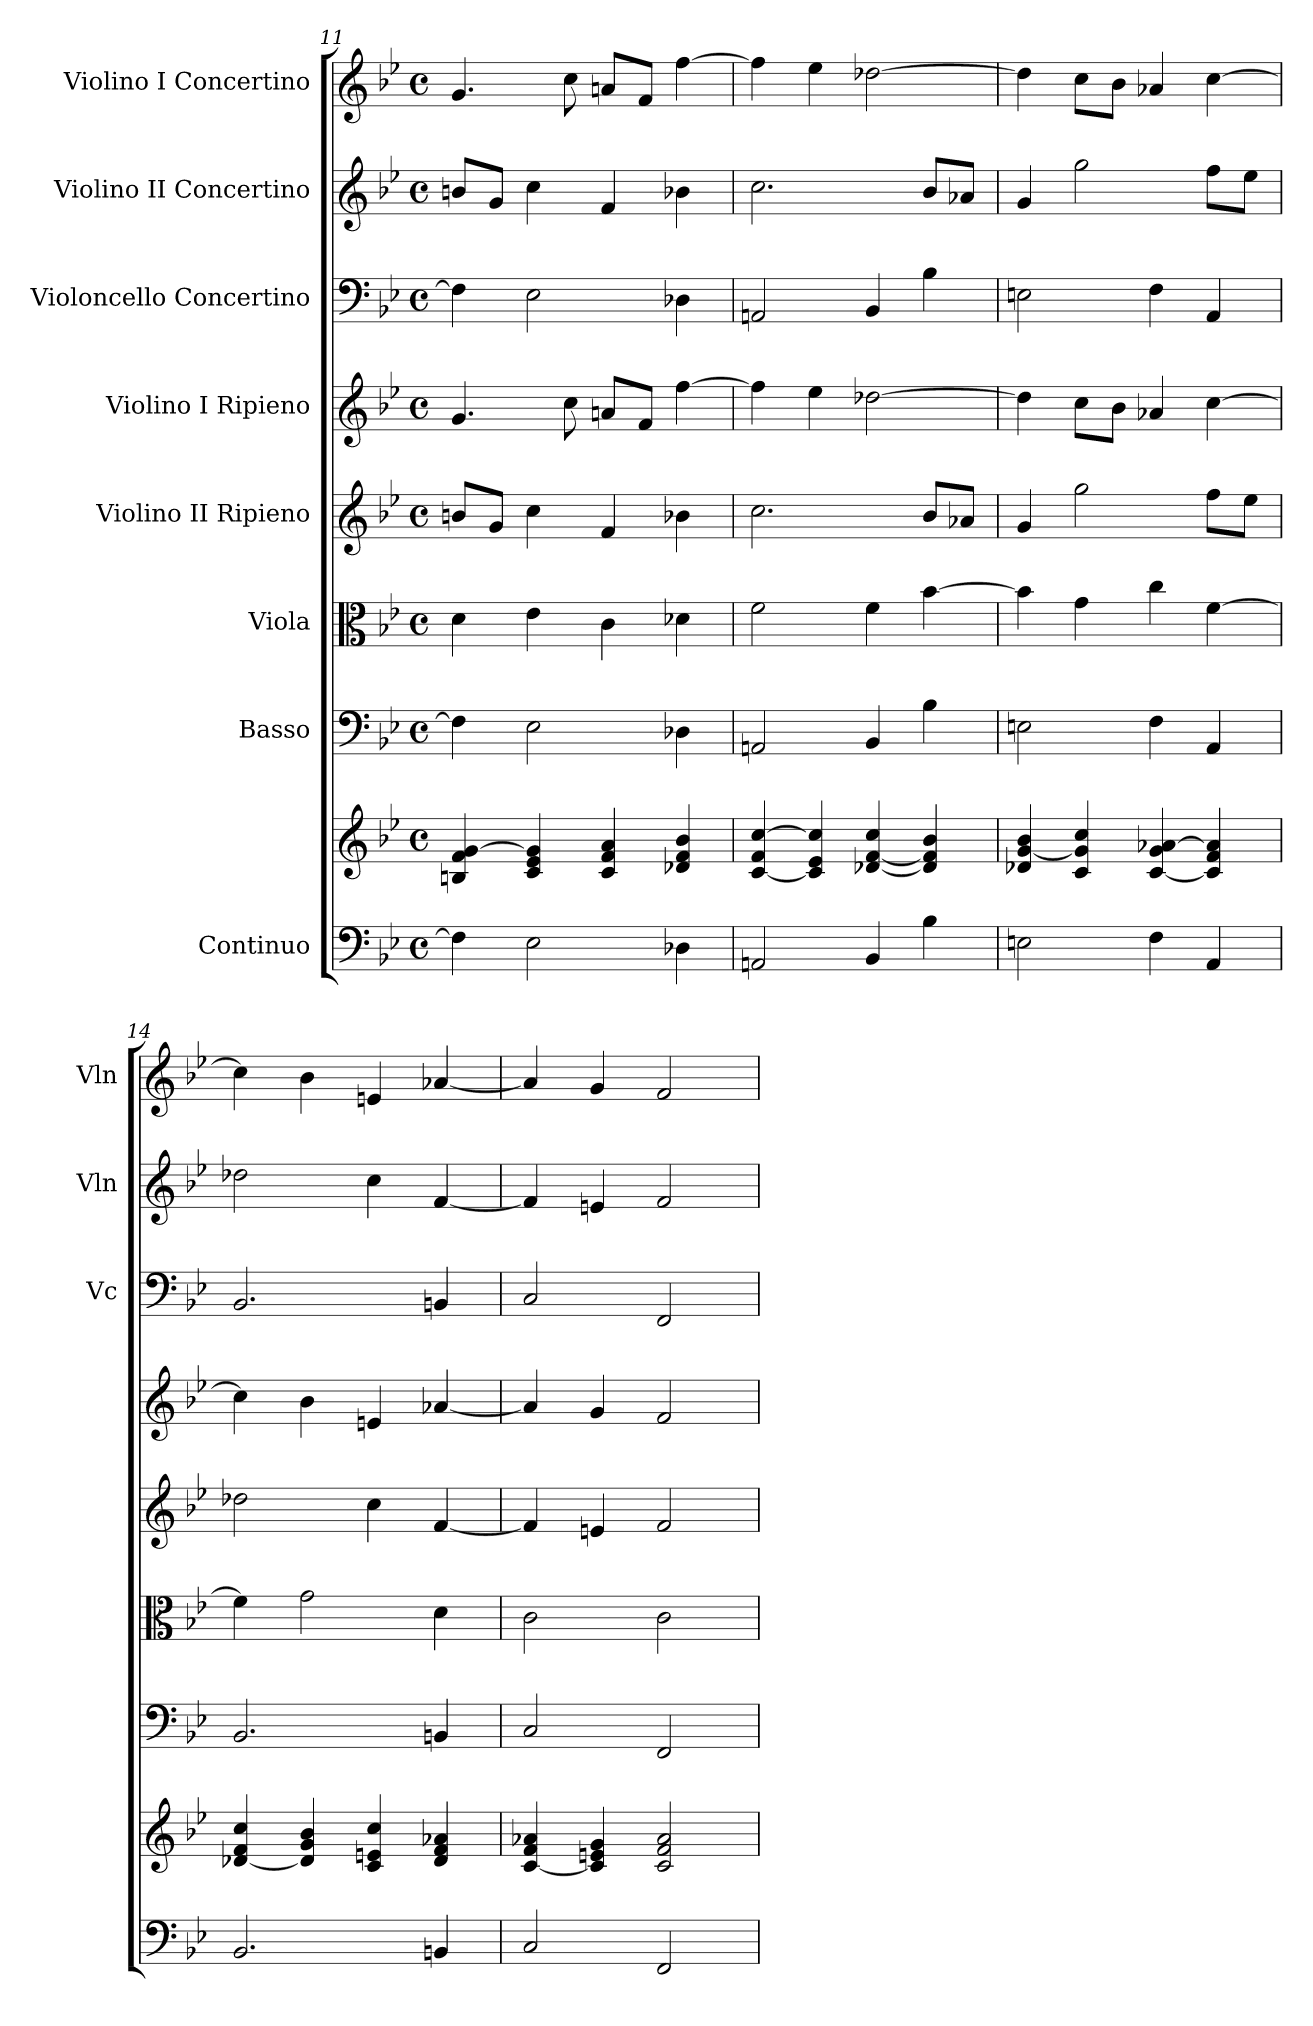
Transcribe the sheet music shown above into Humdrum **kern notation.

**kern	**kern	**kern	**kern	**kern	**kern	**kern	**kern	**kern
*part8	*part8	*part7	*part6	*part5	*part4	*part3	*part2	*part1
*staff9	*staff8	*staff7	*staff6	*staff5	*staff4	*staff3	*staff2	*staff1
*I"Continuo	*	*I"Basso	*I"Viola	*I"Violino II Ripieno	*I"Violino I Ripieno	*I"Violoncello Concertino	*I"Violino II Concertino	*I"Violino I Concertino
*	*	*	*	*	*	*I'Vc	*I'Vln	*I'Vln
*clefF4	*clefG2	*clefF4	*clefC3	*clefG2	*clefG2	*clefF4	*clefG2	*clefG2
*k[b-e-]	*k[b-e-]	*k[b-e-]	*k[b-e-]	*k[b-e-]	*k[b-e-]	*k[b-e-]	*k[b-e-]	*k[b-e-]
*M4/4	*M4/4	*M4/4	*M4/4	*M4/4	*M4/4	*M4/4	*M4/4	*M4/4
*met(c)	*met(c)	*met(c)	*met(c)	*met(c)	*met(c)	*met(c)	*met(c)	*met(c)
=11	=11	=11	=11	=11	=11	=11	=11	=11
4F\]	4Bn/ 4f/ [4g/	4F\]	4d\	8bn/L	4.g/	4F\]	8bn/L	4.g/
.	.	.	.	8g/J	.	.	8g/J	.
2E-\	4c/ 4e-/ 4g/]	2E-\	4e-\	4cc\	.	2E-\	4cc\	.
.	.	.	.	.	8cc\	.	.	8cc\
.	4c/ 4f/ 4a/	.	4c\	4f/	8an/L	.	4f/	8an/L
.	.	.	.	.	8f/J	.	.	8f/J
4D-X\	4d-X/ 4f/ 4b-/	4D-X\	4d-X\	4b-X\	[4ff\	4D-X\	4b-X\	[4ff\
=12	=12	=12	=12	=12	=12	=12	=12	=12
2AAn/	[4c/ 4f/ [4cc/	2AAn/	2f\	2.cc\	4ff\]	2AAn/	2.cc\	4ff\]
.	4c/] 4e-/ 4cc/]	.	.	.	4ee-\	.	.	4ee-\
4BB-/	[4d-X/ [4f/ 4cc/	4BB-/	4f\	.	[2dd-X\	4BB-/	.	[2dd-X\
4B-\	4d-/] 4f/] 4b-/	4B-\	[4b-\	8b-/L	.	4B-\	8b-/L	.
.	.	.	.	8a-X/J	.	.	8a-X/J	.
=13	=13	=13	=13	=13	=13	=13	=13	=13
2En\	4d-X/ [4g/ 4b-/	2En\	4b-\]	4g/	4dd-\]	2En\	4g/	4dd-\]
.	4c/ 4g/] 4cc/	.	4g\	2gg\	8cc\L	.	2gg\	8cc\L
.	.	.	.	.	8b-\J	.	.	8b-\J
4F\	[4c/ 4g/ [4a-X/	4F\	4cc\	.	4a-X/	4F\	.	4a-X/
4AA/	4c/] 4f/ 4a-/]	4AA/	[4f\	8ff\L	[4cc\	4AA/	8ff\L	[4cc\
.	.	.	.	8ee-\J	.	.	8ee-\J	.
=14	=14	=14	=14	=14	=14	=14	=14	=14
2.BB-/	[4d-X/ 4f/ 4cc/	2.BB-/	4f\]	2dd-X\	4cc\]	2.BB-/	2dd-X\	4cc\]
.	4d-/] 4g/ 4b-/	.	2g\	.	4b-\	.	.	4b-\
.	4c/ 4en/ 4cc/	.	.	4cc\	4en/	.	4cc\	4en/
4BBn/	4d-/ 4f/ 4a-X/	4BBn/	4d\	[4f/	[4a-X/	4BBn/	[4f/	[4a-X/
=15	=15	=15	=15	=15	=15	=15	=15	=15
2C/	[4c/ 4f/ 4a-X/	2C/	2c\	4f/]	4a-/]	2C/	4f/]	4a-/]
.	4c/] 4en/ 4g/	.	.	4en/	4g/	.	4en/	4g/
2FF/	2c/ 2f/ 2a-/	2FF/	2c\	2f/	2f/	2FF/	2f/	2f/
=	=	=	=	=	=	=	=	=
*-	*-	*-	*-	*-	*-	*-	*-	*-
